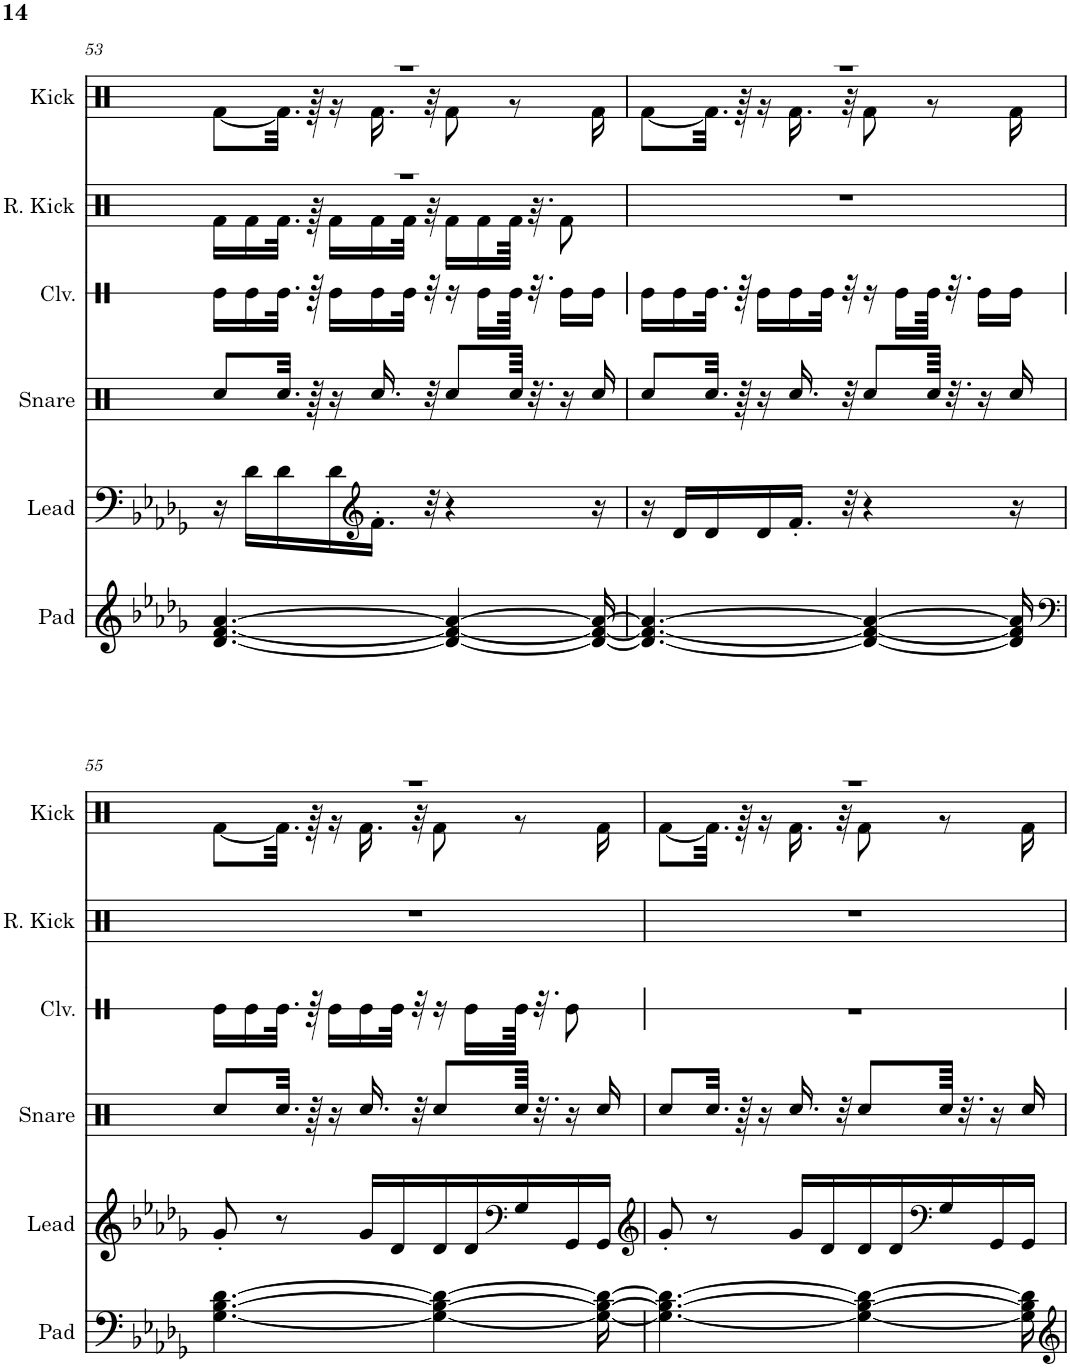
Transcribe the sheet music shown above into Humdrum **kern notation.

**kern	**kern	**kern	**kern	**kern	**kern
*part6	*part5	*part4	*part3	*part2	*part1
*staff6	*staff5	*staff4	*staff3	*staff2	*staff1
*I"Pad	*I"Lead	*I"Snare	*I"Claves	*I"Reverb Kick	*I"Kick
*I'Pad	*I'Lead	*I'Snare	*I'Clv.	*I'R. Kick	*I'Kick
!!LO:PB:g=z
*clefG2	*clefF4	*clefX	*clefX	*clefX	*clefX
*k[b-e-a-d-g-]	*k[b-e-a-d-g-]	*k[b-e-a-d-g-]	*k[b-e-a-d-g-]	*k[b-e-a-d-g-]	*k[b-e-a-d-g-]
*M11/16	*M11/16	*M11/16	*M11/16	*M11/16	*M11/16
=53	=53	=53	=53	=53	=53
*	*	*	*	*^	*^
[4.d-/ [4.f/ [4.a-/	16r	8Rcc/L	16Re\LL	16%11r	16Rf\LL	16%11r	[8Rf\L
.	16d-\LL	.	16Re\	.	16Rf\	.	.
.	16d-\	32.Rcc/Jkk	32.Re\JJk	.	32.Rf\JJk	.	32.Rf\Jkk]
.	.	64r	64r	.	64r	.	64r
.	16d-\	16r	16Re\LL	.	16Rf\LL	.	16r
*	*clefG2	*	*	*	*	*	*
.	16.f'\JJ	16.Rcc/	16Re\	.	16Rf\	.	16.Rf\
.	.	.	32Re\JJk	.	32Rf\JJk	.	.
.	32r	32r	32r	.	32r	.	32r
4d-/_ 4f/_ 4a-/_	4r	8Rcc/L	16r	.	16Rf\LL	.	8Rf\
.	.	.	16Re\LL	.	16Rf\	.	.
.	.	64Rcc/Jkkk	64Re\JJkk	.	64Rf\JJkk	.	8r
.	.	32.r	32.r	.	32.r	.	.
.	.	16r	16Re\LL	.	8Rf\	.	.
16d-/_ 16f/_ 16a-/_	16r	16Rcc/	16Re\JJ	.	.	.	16Rf\
*	*	*	*	*v	*v	*	*
=54	=54	=54	=54	=54	=54	=54
4.d-/_ 4.f/_ 4.a-/_	16r	8Rcc/L	16Re\LL	16%11r	16%11r	[8Rf\L
.	16d-/LL	.	16Re\	.	.	.
.	16d-/	32.Rcc/Jkk	32.Re\JJk	.	.	32.Rf\Jkk]
.	.	64r	64r	.	.	64r
.	16d-/	16r	16Re\LL	.	.	16r
.	16.f'/JJ	16.Rcc/	16Re\	.	.	16.Rf\
.	.	.	32Re\JJk	.	.	.
.	32r	32r	32r	.	.	32r
4d-/_ 4f/_ 4a-/_	4r	8Rcc/L	16r	.	.	8Rf\
.	.	.	16Re\LL	.	.	.
.	.	64Rcc/Jkkk	64Re\JJkk	.	.	8r
.	.	32.r	32.r	.	.	.
.	.	16r	16Re\LL	.	.	.
16d-/] 16f/] 16a-/]	16r	16Rcc/	16Re\JJ	.	.	16Rf\
!!LO:LB:g=z	!!
=55	=55	=55	=55	=55	=55	=55
*clefF4	*	*	*	*	*	*
[4.G-\ [4.B-\ [4.d-\	8g-'/	8Rcc/L	16Re\LL	16%11r	16%11r	[8Rf\L
.	.	.	16Re\	.	.	.
.	8r	32.Rcc/Jkk	32.Re\JJk	.	.	32.Rf\Jkk]
.	.	64r	64r	.	.	64r
.	.	16r	16Re\LL	.	.	16r
.	16g-/LL	16.Rcc/	16Re\	.	.	16.Rf\
.	16d-/	.	32Re\JJk	.	.	.
.	.	32r	32r	.	.	32r
4G-\_ 4B-\_ 4d-\_	16d-/	8Rcc/L	16r	.	.	8Rf\
.	16d-/	.	16Re\LL	.	.	.
*	*clefF4	*	*	*	*	*
.	16G-/	64Rcc/Jkkk	64Re\JJkk	.	.	8r
.	.	32.r	32.r	.	.	.
.	16GG-/	16r	8Re\	.	.	.
16G-\_ 16B-\_ 16d-\_	16GG-/JJ	16Rcc/	.	.	.	16Rf\
=56	=56	=56	=56	=56	=56	=56
*	*clefG2	*	*	*	*	*
4.G-\_ 4.B-\_ 4.d-\_	8g-'/	8Rcc/L	16%11r	16%11r	16%11r	[8Rf\L
.	8r	32.Rcc/Jkk	.	.	.	32.Rf\Jkk]
.	.	64r	.	.	.	64r
.	.	16r	.	.	.	16r
.	16g-/LL	16.Rcc/	.	.	.	16.Rf\
.	16d-/	.	.	.	.	.
.	.	32r	.	.	.	32r
4G-\_ 4B-\_ 4d-\_	16d-/	8Rcc/L	.	.	.	8Rf\
.	16d-/	.	.	.	.	.
*	*clefF4	*	*	*	*	*
.	16G-/	64Rcc/Jkkk	.	.	.	8r
.	.	32.r	.	.	.	.
.	16GG-/	16r	.	.	.	.
16G-\] 16B-\] 16d-\]	16GG-/JJ	16Rcc/	.	.	.	16Rf\
*	*	*	*	*	*v	*v
=	=	=	=	=	=
*-	*-	*-	*-	*-	*-
